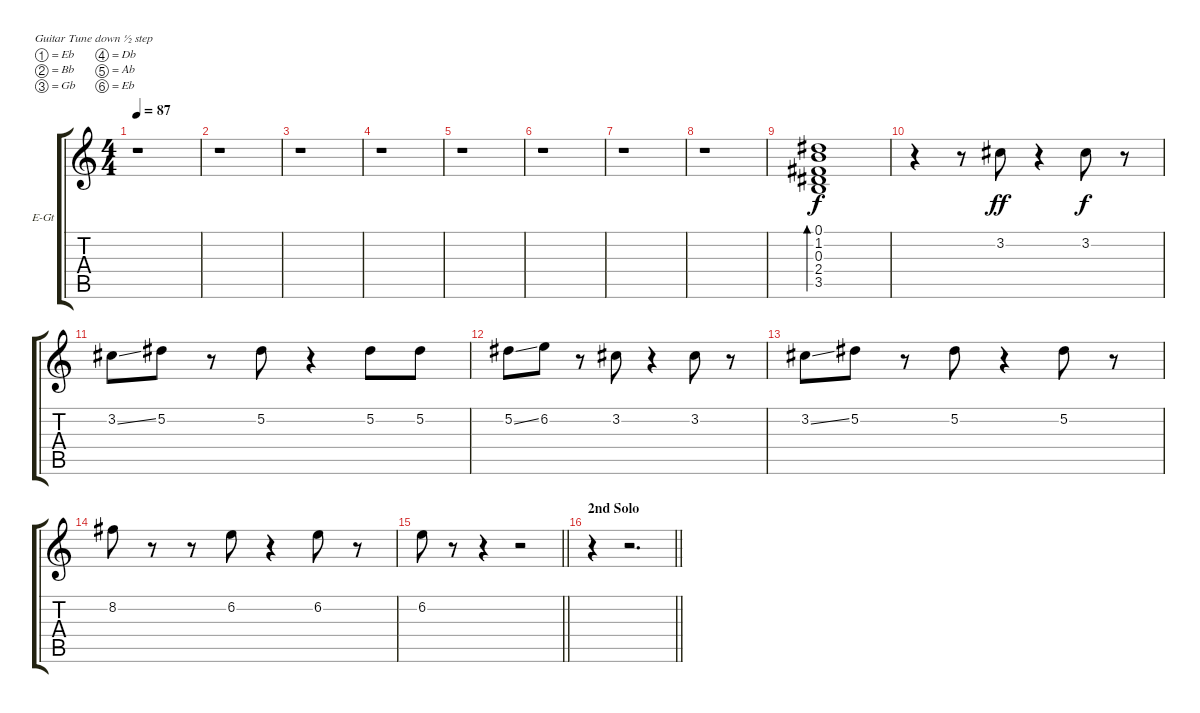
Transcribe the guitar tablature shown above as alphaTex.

\bracketExtendMode groupsimilarinstruments
\firstSystemTrackNameOrientation horizontal
\otherSystemsTrackNameOrientation horizontal
\track ("Slash (Clean Guitar)" "E-Gt") {instrument electricguitarclean}
\staff {score tabs}
\tuning (Eb4 Bb3 Gb3 Db3 Ab2 Eb2)
\ts (4 4)
\tempo 87
\clef g2
\ks c
r.1{dy f} |
r.1 |
r.1 |
r.1 |
r.1 |
r.1 |
r.1 |
r.1 |
(0.1 1.2 0.3 2.4 3.5).1{bd 120} |
r.4 r.8 3.2.8{dy ff} r.4 3.2.8{dy f} r.8 |
3.2{ss}.8 5.2.8 r.8 5.2.8 r.4 5.2.8 5.2.8 |
5.2{ss}.8 6.2.8 r.8 3.2.8 r.4 3.2.8 r.8 |
3.2{ss}.8 5.2.8 r.8 5.2.8 r.4 5.2.8 r.8 |
8.2.8 r.8 r.8 6.2.8 r.4 6.2.8 r.8 |
\barLineRight lightlight
6.2.8 r.8 r.4 r.2 |
\section ("" "2nd Solo ")
\barLineRight lightlight
r.4 r.2{d}
